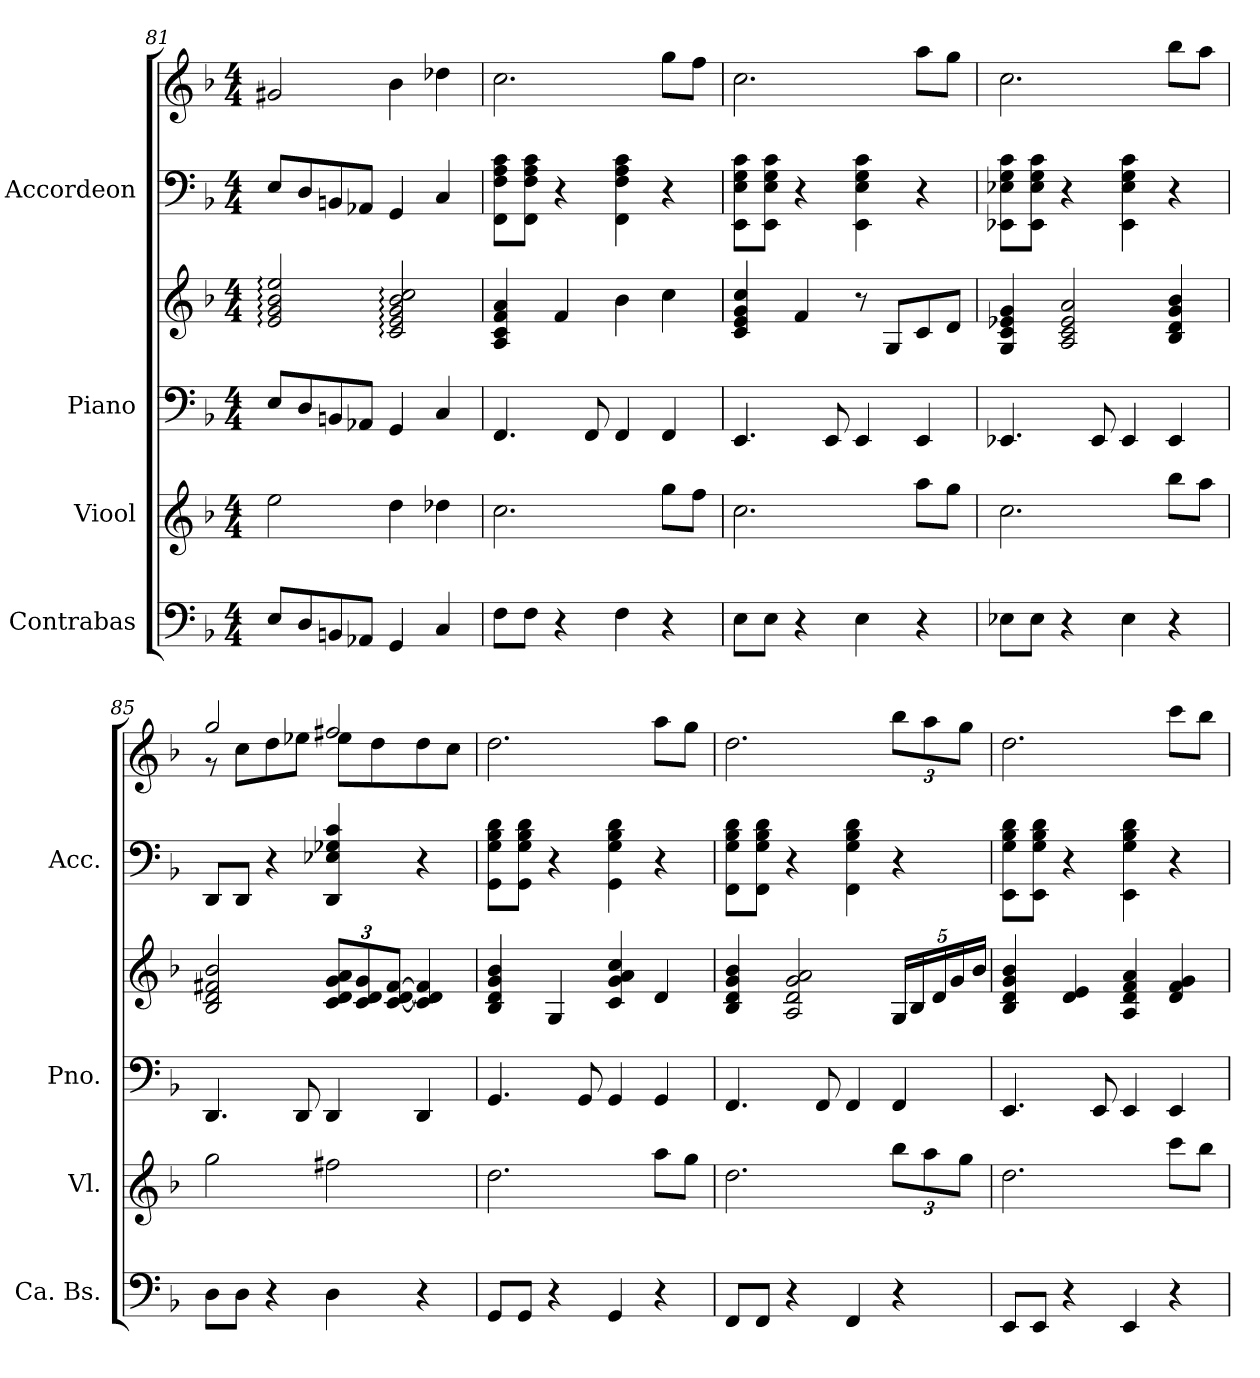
**kern	**kern	**kern	**kern	**kern	**kern
*part4	*part3	*part2	*part2	*part1	*part1
*staff6	*staff5	*staff4	*staff3	*staff2	*staff1
*I"Contrabas	*I"Viool	*I"Piano	*	*I"Accordeon	*
*I'Ca. Bs.	*I'Vl.	*I'Pno.	*	*I'Acc.	*
*clefF4	*clefG2	*clefF4	*clefG2	*clefF4	*clefG2
*ITrd7c12	*	*	*	*	*
*k[b-]	*k[b-]	*k[b-]	*k[b-]	*k[b-]	*k[b-]
*M4/4	*M4/4	*M4/4	*M4/4	*M4/4	*M4/4
=81	=81	=81	=81	=81	=81
8EE/L	2ee\	8E/L	2e/: 2g/: 2b-/: 2ee/:	8E/L	2g#X/
8DD/	.	8D/	.	8D/	.
8BBBn/	.	8BBn/	.	8BBn/	.
8AAA-X/J	.	8AA-X/J	.	8AA-X/J	.
4GGG/	4dd\	4GG/	2c/: 2e/: 2g/: 2b-/: 2cc/:	4GG/	4b-\
4CC/	4dd-X\	4C/	.	4C/	4dd-X\
=82	=82	=82	=82	=82	=82
*	*	*	*	*	*MM80
8FF\L	2.cc\	4.FF/	4A/ 4c/ 4f/ 4a/	8FF\ 8F\ 8A\ 8c\L	2.cc\
8FF\J	.	.	.	8FF\ 8F\ 8A\ 8c\J	.
4r	.	.	4f/	4r	.
.	.	8FF/	.	.	.
4FF\	.	4FF/	4b-\	4FF\ 4F\ 4A\ 4c\	.
4r	8gg\L	4FF/	4cc\	4r	8gg\L
.	8ff\J	.	.	.	8ff\J
!!LO:LB:g=z
=83	=83	=83	=83	=83	=83
8EE\L	2.cc\	4.EE/	4c/ 4e/ 4g/ 4cc/	8EE\ 8E\ 8G\ 8c\L	2.cc\
8EE\J	.	.	.	8EE\ 8E\ 8G\ 8c\J	.
4r	.	.	4f/	4r	.
.	.	8EE/	.	.	.
4EE\	.	4EE/	8r	4EE\ 4E\ 4G\ 4c\	.
.	.	.	8G/L	.	.
4r	8aa\L	4EE/	8c/	4r	8aa\L
.	8gg\J	.	8d/J	.	8gg\J
=84	=84	=84	=84	=84	=84
8EE-X\L	2.cc\	4.EE-X/	4G/ 4c/ 4e-X/ 4g/	8EE-X\ 8E-X\ 8G\ 8c\L	2.cc\
8EE-\J	.	.	.	8EE-\ 8E-\ 8G\ 8c\J	.
4r	.	.	2A/ 2c/ 2e-/ 2a/	4r	.
.	.	8EE-/	.	.	.
4EE-\	.	4EE-/	.	4EE-\ 4E-\ 4G\ 4c\	.
4r	8bb-\L	4EE-/	4B-/ 4d/ 4g/ 4b-/	4r	8bb-\L
.	8aa\J	.	.	.	8aa\J
=85	=85	=85	=85	=85	=85
*	*	*	*	*	*^
8DD\L	2gg\	4.DD/	2B-/ 2d/ 2f#X/ 2b-/	8DD/L	2gg/	8r
8DD\J	.	.	.	8DD/J	.	8cc\L
4r	.	.	.	4r	.	8dd\
.	.	8DD/	.	.	.	8ee-X\J
*	*	*	*Xbrackettup	*	*	*
4DD\	2ff#X\	4DD/	12c/ 12d/ 12g/ 12a/L	4DD/ 4E-X/ 4G-X/ 4c/	2ff#X/	8ee-\L
.	.	.	12c/ 12d/ 12g/	.	.	.
.	.	.	.	.	.	8dd\
.	.	.	[12c/ [12d/ [12f#/J	.	.	.
4r	.	4DD/	4c/] 4d/] 4f#/]	4r	.	8dd\
.	.	.	.	.	.	8cc\J
*	*	*	*	*	*v	*v
!!LO:PB:g=z
=86	=86	=86	=86	=86	=86
8GGG/L	2.dd\	4.GG/	4B-/ 4d/ 4g/ 4b-/	8GG\ 8G\ 8B-\ 8d\L	2.dd\
8GGG/J	.	.	.	8GG\ 8G\ 8B-\ 8d\J	.
4r	.	.	4G/	4r	.
.	.	8GG/	.	.	.
4GGG/	.	4GG/	4c/ 4g/ 4a/ 4cc/	4GG\ 4G\ 4B-\ 4d\	.
4r	8aa\L	4GG/	4d/	4r	8aa\L
.	8gg\J	.	.	.	8gg\J
=87	=87	=87	=87	=87	=87
8FFF/L	2.dd\	4.FF/	4B-/ 4d/ 4g/ 4b-/	8FF\ 8G\ 8B-\ 8d\L	2.dd\
8FFF/J	.	.	.	8FF\ 8G\ 8B-\ 8d\J	.
4r	.	.	2A/ 2d/ 2g/ 2a/	4r	.
.	.	8FF/	.	.	.
4FFF/	.	4FF/	.	4FF\ 4G\ 4B-\ 4d\	.
*	*Xbrackettup	*	*	*	*Xbrackettup
4r	12bb-\L	4FF/	20G/LL	4r	12bb-\L
.	.	.	20B-/	.	.
.	12aa\	.	.	.	12aa\
.	.	.	20d/	.	.
.	.	.	20g/	.	.
.	12gg\J	.	.	.	12gg\J
.	.	.	20b-/JJ	.	.
=88	=88	=88	=88	=88	=88
8EEE/L	2.dd\	4.EE/	4B-/ 4d/ 4g/ 4b-/	8EE\ 8G\ 8B-\ 8d\L	2.dd\
8EEE/J	.	.	.	8EE\ 8G\ 8B-\ 8d\J	.
4r	.	.	4d/ 4e/	4r	.
.	.	8EE/	.	.	.
4EEE/	.	4EE/	4A/ 4d/ 4f/ 4a/	4EE\ 4G\ 4B-\ 4d\	.
4r	8ccc\L	4EE/	4d/ 4f/ 4g/	4r	8ccc\L
.	8bb-\J	.	.	.	8bb-\J
=	=	=	=	=	=
*-	*-	*-	*-	*-	*-
